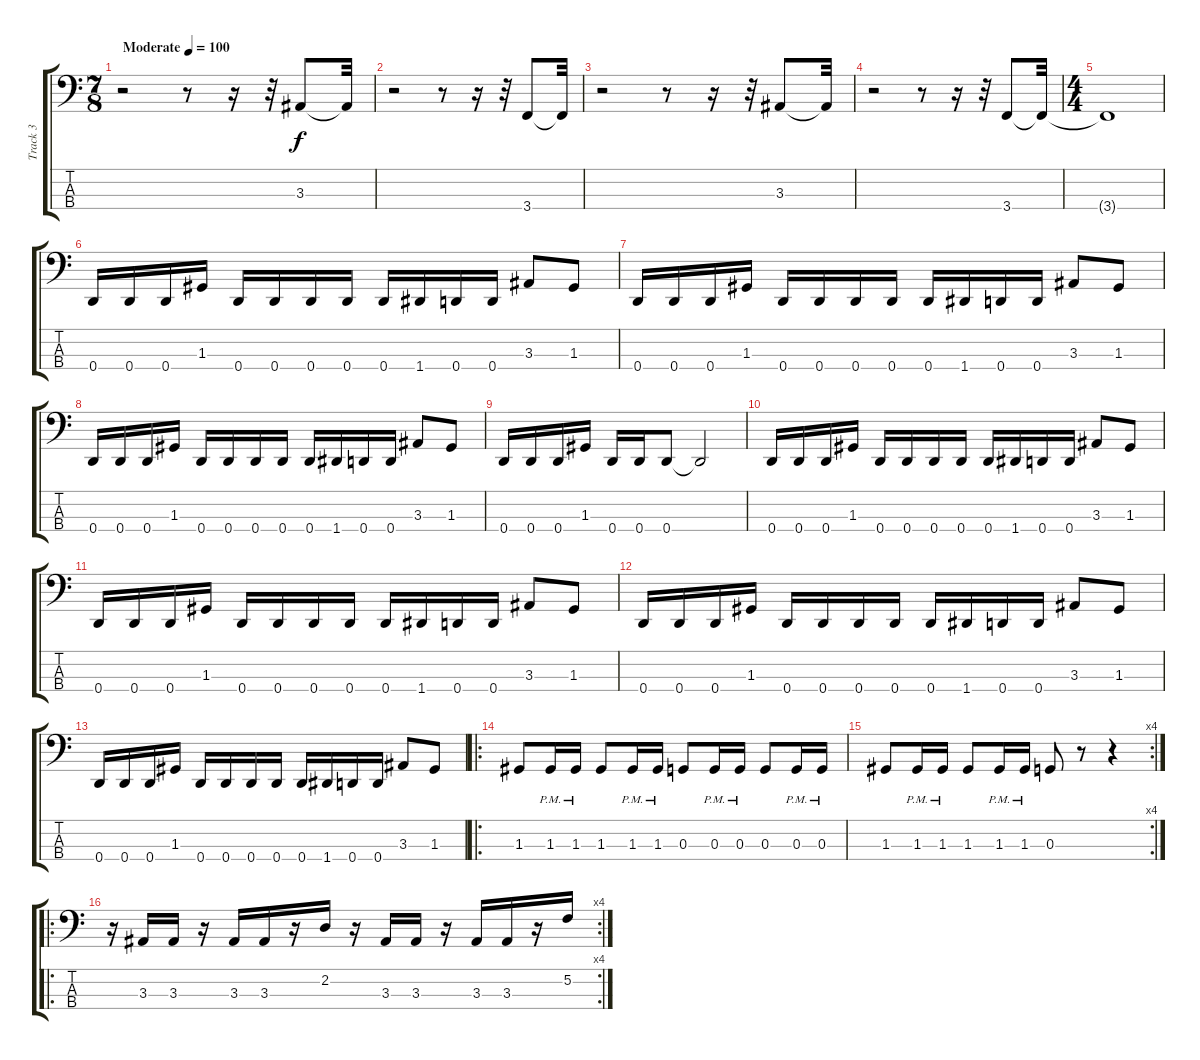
\track ("Track 3" "Track 3") {instrument electricbassfinger}
\staff {score tabs}
\tuning (F2 C2 G1 D1) {hide}
\ts (7 8)
\tempo (100 "Moderate")
\clef f4
\ks c
r.2{dy f instrument electricbassfinger} r.8 r.16 r.32 3.3.8 3.3{t}.32 |
r.2 r.8 r.16 r.32 3.4.8 3.4{t}.32 |
r.2 r.8 r.16 r.32 3.3.8 3.3{t}.32 |
r.2 r.8 r.16 r.32 3.4.8 3.4{t}.32 |
\ts (4 4)
3.4{t}.1 |
0.4.16 0.4.16 0.4.16 1.3.16 0.4.16 0.4.16 0.4.16 0.4.16 0.4.16 1.4.16 0.4.16 0.4.16 3.3.8 1.3.8 |
0.4.16 0.4.16 0.4.16 1.3.16 0.4.16 0.4.16 0.4.16 0.4.16 0.4.16 1.4.16 0.4.16 0.4.16 3.3.8 1.3.8 |
0.4.16 0.4.16 0.4.16 1.3.16 0.4.16 0.4.16 0.4.16 0.4.16 0.4.16 1.4.16 0.4.16 0.4.16 3.3.8 1.3.8 |
0.4.16 0.4.16 0.4.16 1.3.16 0.4.16 0.4.16 0.4.8 0.4{t}.2 |
0.4.16 0.4.16 0.4.16 1.3.16 0.4.16 0.4.16 0.4.16 0.4.16 0.4.16 1.4.16 0.4.16 0.4.16 3.3.8 1.3.8 |
0.4.16 0.4.16 0.4.16 1.3.16 0.4.16 0.4.16 0.4.16 0.4.16 0.4.16 1.4.16 0.4.16 0.4.16 3.3.8 1.3.8 |
0.4.16 0.4.16 0.4.16 1.3.16 0.4.16 0.4.16 0.4.16 0.4.16 0.4.16 1.4.16 0.4.16 0.4.16 3.3.8 1.3.8 |
0.4.16 0.4.16 0.4.16 1.3.16 0.4.16 0.4.16 0.4.16 0.4.16 0.4.16 1.4.16 0.4.16 0.4.16 3.3.8 1.3.8 |
\ro
1.3.8 1.3{pm}.16 1.3{pm}.16 1.3.8 1.3{pm}.16 1.3{pm}.16 0.3.8 0.3{pm}.16 0.3{pm}.16 0.3.8 0.3{pm}.16 0.3{pm}.16 |
\rc 4
1.3.8 1.3{pm}.16 1.3{pm}.16 1.3.8 1.3{pm}.16 1.3{pm}.16 0.3.8 r.8 r.4 |
\ro
\rc 4
r.16 3.3.16 3.3.16 r.16 3.3.16 3.3.16 r.16 2.2.16 r.16 3.3.16 3.3.16 r.16 3.3.16 3.3.16 r.16 5.2.16
